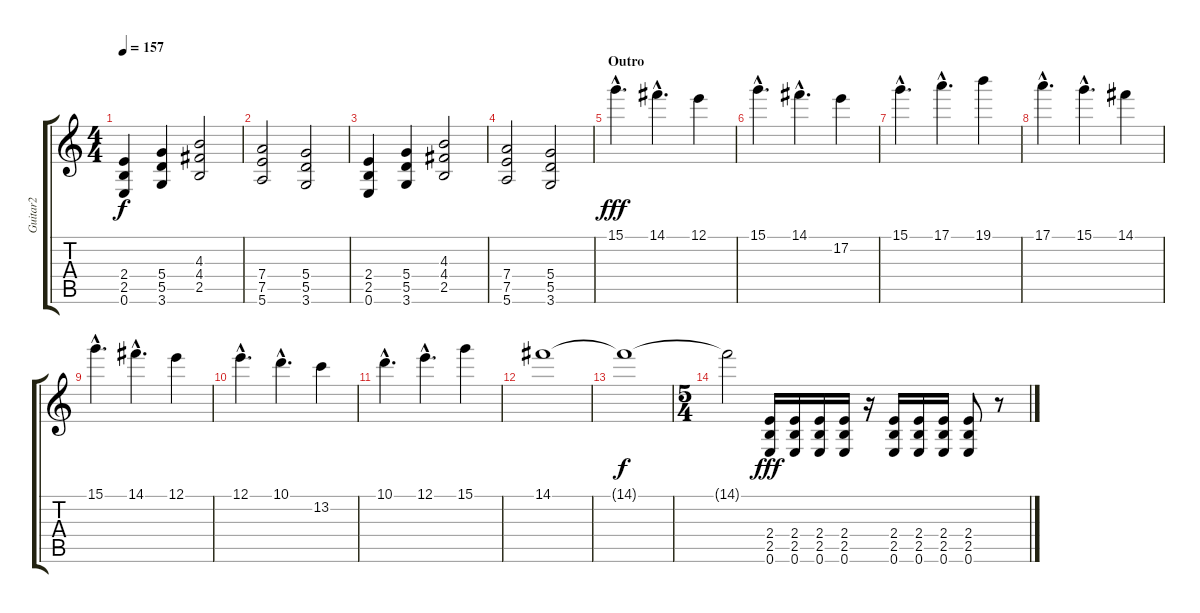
\track ("Guitar2" "Guitar2") {instrument overdrivenguitar}
\staff {score tabs}
\tuning (E4 B3 G3 D3 A2 E2) {hide}
\ts (4 4)
\tempo 157
\clef g2
\ks c
(2.4 2.5 0.6).4{dy f} (5.4 5.5 3.6).4 (4.3 4.4 2.5).2 |
(7.4 7.5 5.6).2 (5.4 5.5 3.6).2 |
(2.4 2.5 0.6).4 (5.4 5.5 3.6).4 (4.3 4.4 2.5).2 |
(7.4 7.5 5.6).2 (5.4 5.5 3.6).2 |
\section ("" "Outro")
15.1{hac}.4{d dy fff} 14.1{hac}.4{d} 12.1.4 |
15.1{hac}.4{d} 14.1{hac}.4{d} 17.2.4 |
15.1{hac}.4{d} 17.1{hac}.4{d} 19.1.4 |
17.1{hac}.4{d} 15.1{hac}.4{d} 14.1.4 |
15.1{hac}.4{d} 14.1{hac}.4{d} 12.1.4 |
12.1{hac}.4{d} 10.1{hac}.4{d} 13.2.4 |
10.1{hac}.4{d} 12.1{hac}.4{d} 15.1.4 |
14.1.1 |
14.1{t}.1{dy f} |
\ts (5 4)
14.1{t}.2 (2.4 2.5 0.6).16{dy fff} (2.4 2.5 0.6).16 (2.4 2.5 0.6).16 (2.4 2.5 0.6).16 r.16 (2.4 2.5 0.6).16 (2.4 2.5 0.6).16 (2.4 2.5 0.6).16 (2.4 2.5 0.6).8 r.8
